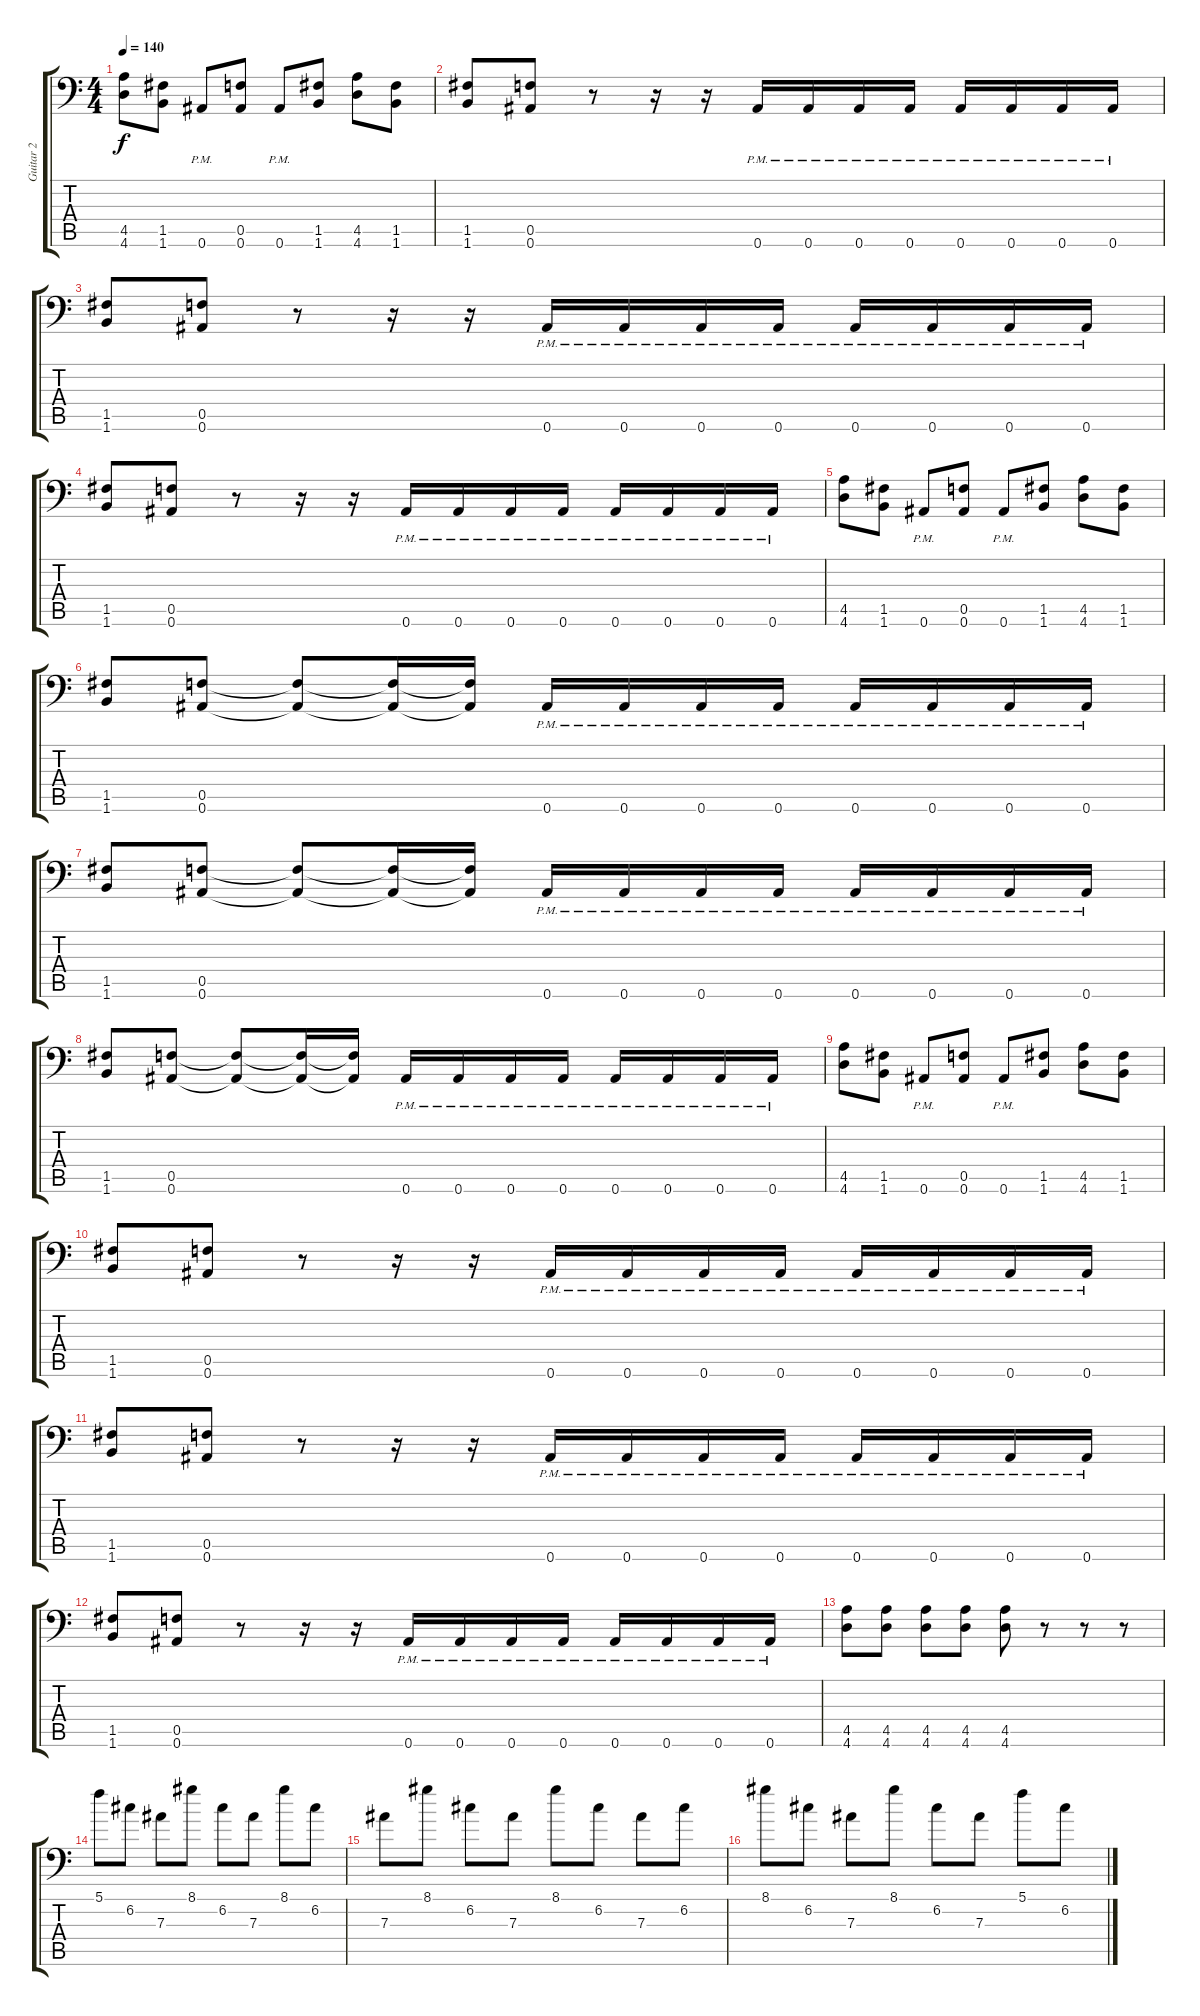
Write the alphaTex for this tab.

\track ("Guitar 2" "Guitar 2") {instrument distortionguitar}
\staff {score tabs}
\tuning (C4 G3 Eb3 Bb2 F2 Bb1) {hide}
\ts (4 4)
\tempo 140
\clef f4
\ks c
(4.5 4.6).8{dy f} (1.5 1.6).8 0.6{pm}.8 (0.5 0.6).8 0.6{pm}.8 (1.5 1.6).8 (4.5 4.6).8 (1.5 1.6).8 |
(1.5 1.6).8 (0.5 0.6).8 r.8 r.16 r.16 0.6{pm}.16 0.6{pm}.16 0.6{pm}.16 0.6{pm}.16 0.6{pm}.16 0.6{pm}.16 0.6{pm}.16 0.6{pm}.16 |
(1.5 1.6).8 (0.5 0.6).8 r.8 r.16 r.16 0.6{pm}.16 0.6{pm}.16 0.6{pm}.16 0.6{pm}.16 0.6{pm}.16 0.6{pm}.16 0.6{pm}.16 0.6{pm}.16 |
(1.5 1.6).8 (0.5 0.6).8 r.8 r.16 r.16 0.6{pm}.16 0.6{pm}.16 0.6{pm}.16 0.6{pm}.16 0.6{pm}.16 0.6{pm}.16 0.6{pm}.16 0.6{pm}.16 |
(4.5 4.6).8 (1.5 1.6).8 0.6{pm}.8 (0.5 0.6).8 0.6{pm}.8 (1.5 1.6).8 (4.5 4.6).8 (1.5 1.6).8 |
(1.5 1.6).8 (0.5 0.6).8 (0.5{t} 0.6{t}).8 (0.5{t} 0.6{t}).16 (0.5{t} 0.6{t}).16 0.6{pm}.16 0.6{pm}.16 0.6{pm}.16 0.6{pm}.16 0.6{pm}.16 0.6{pm}.16 0.6{pm}.16 0.6{pm}.16 |
(1.5 1.6).8 (0.5 0.6).8 (0.5{t} 0.6{t}).8 (0.5{t} 0.6{t}).16 (0.5{t} 0.6{t}).16 0.6{pm}.16 0.6{pm}.16 0.6{pm}.16 0.6{pm}.16 0.6{pm}.16 0.6{pm}.16 0.6{pm}.16 0.6{pm}.16 |
(1.5 1.6).8 (0.5 0.6).8 (0.5{t} 0.6{t}).8 (0.5{t} 0.6{t}).16 (0.5{t} 0.6{t}).16 0.6{pm}.16 0.6{pm}.16 0.6{pm}.16 0.6{pm}.16 0.6{pm}.16 0.6{pm}.16 0.6{pm}.16 0.6{pm}.16 |
(4.5 4.6).8 (1.5 1.6).8 0.6{pm}.8 (0.5 0.6).8 0.6{pm}.8 (1.5 1.6).8 (4.5 4.6).8 (1.5 1.6).8 |
(1.5 1.6).8 (0.5 0.6).8 r.8 r.16 r.16 0.6{pm}.16 0.6{pm}.16 0.6{pm}.16 0.6{pm}.16 0.6{pm}.16 0.6{pm}.16 0.6{pm}.16 0.6{pm}.16 |
(1.5 1.6).8 (0.5 0.6).8 r.8 r.16 r.16 0.6{pm}.16 0.6{pm}.16 0.6{pm}.16 0.6{pm}.16 0.6{pm}.16 0.6{pm}.16 0.6{pm}.16 0.6{pm}.16 |
(1.5 1.6).8 (0.5 0.6).8 r.8 r.16 r.16 0.6{pm}.16 0.6{pm}.16 0.6{pm}.16 0.6{pm}.16 0.6{pm}.16 0.6{pm}.16 0.6{pm}.16 0.6{pm}.16 |
(4.5 4.6).8 (4.5 4.6).8 (4.5 4.6).8 (4.5 4.6).8 (4.5 4.6).8 r.8 r.8 r.8 |
5.1.8{volume 7 balance 12 instrument distortionguitar} 6.2.8 7.3.8 8.1.8 6.2.8 7.3.8 8.1.8 6.2.8 |
7.3.8 8.1.8 6.2.8 7.3.8 8.1.8 6.2.8 7.3.8 6.2.8 |
8.1.8 6.2.8 7.3.8 8.1.8 6.2.8 7.3.8 5.1.8 6.2.8
